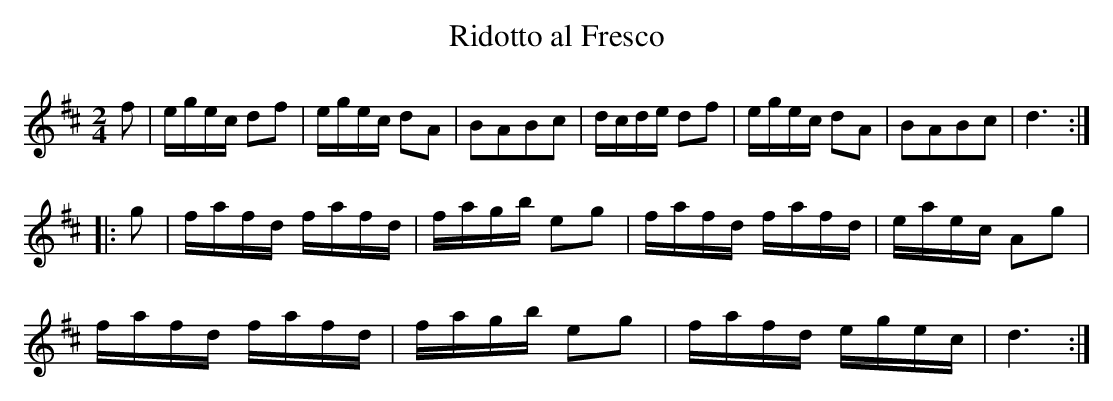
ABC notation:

X:1
T:Ridotto al Fresco
M:2/4
L:1/8
K:D
f | e/g/e/c/ df | e/g/e/c/ dA | BABc | d/c/d/e/ df | e/g/e/c/ dA | BABc | d3 :|
|: g | f/a/f/d/ f/a/f/d/ | f/a/g/b/ eg | f/a/f/d/ f/a/f/d/ | e/a/e/c/ Ag |
f/a/f/d/ f/a/f/d/ | f/a/g/b/ eg | f/a/f/d/ e/g/e/c/ | d3 :|
